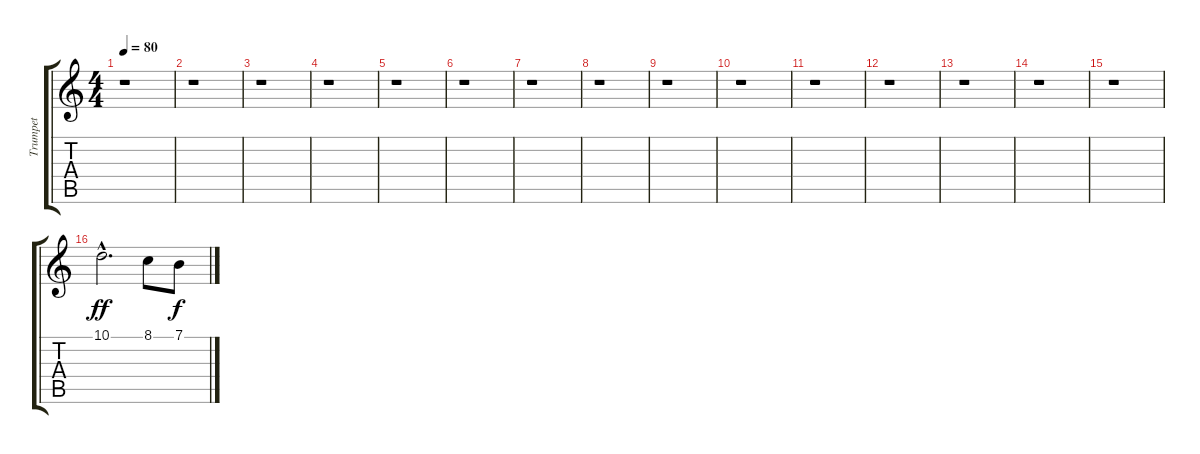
\track ("Trumpet" "Trumpet") {instrument trumpet}
\staff {score tabs}
\tuning (E4 B3 G3 D3 A2 E2) {hide}
\ts (4 4)
\tempo 80
\clef g2
\ks c
r.1{dy f} |
r.1 |
r.1 |
r.1 |
r.1 |
r.1 |
r.1 |
r.1 |
r.1 |
r.1 |
r.1 |
r.1 |
r.1 |
r.1 |
r.1 |
10.1{hac}.2{d dy ff volume 11} 8.1.8 7.1.8{dy f}
